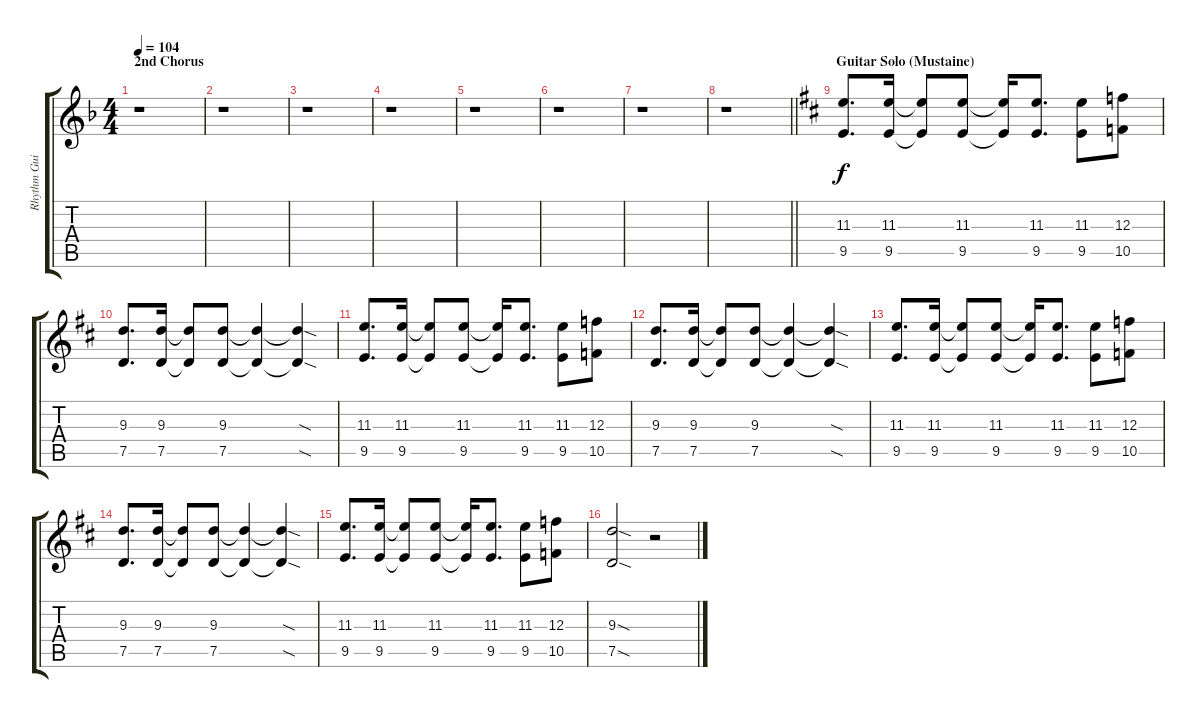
\track ("Rhythm Guitar 3" "Rhythm Gui") {instrument distortionguitar}
\staff {score tabs}
\tuning (D4 A3 F3 C3 G2 D2) {hide}
\ts (4 4)
\section ("" "2nd Chorus")
\tempo 104
\clef g2
\ks dminor
r.1{dy f} |
r.1 |
r.1 |
r.1 |
r.1 |
r.1 |
r.1 |
\barLineRight lightlight
r.1 |
\section ("" "Guitar Solo (Mustaine)")
\ks bminor
(11.3 9.5).8{d} (11.3 9.5).16 (11.3{t} 9.5{t}).8 (11.3 9.5).8 (11.3{t} 9.5{t}).16 (11.3 9.5).8{d} (11.3 9.5).8 (12.3 10.5).8 |
(9.3 7.5).8{d} (9.3 7.5).16 (9.3{t} 7.5{t}).8 (9.3 7.5).8 (9.3{t} 7.5{t}).4 (9.3{sod t} 7.5{sod t}).4 |
(11.3 9.5).8{d} (11.3 9.5).16 (11.3{t} 9.5{t}).8 (11.3 9.5).8 (11.3{t} 9.5{t}).16 (11.3 9.5).8{d} (11.3 9.5).8 (12.3 10.5).8 |
(9.3 7.5).8{d} (9.3 7.5).16 (9.3{t} 7.5{t}).8 (9.3 7.5).8 (9.3{t} 7.5{t}).4 (9.3{sod t} 7.5{sod t}).4 |
(11.3 9.5).8{d} (11.3 9.5).16 (11.3{t} 9.5{t}).8 (11.3 9.5).8 (11.3{t} 9.5{t}).16 (11.3 9.5).8{d} (11.3 9.5).8 (12.3 10.5).8 |
(9.3 7.5).8{d} (9.3 7.5).16 (9.3{t} 7.5{t}).8 (9.3 7.5).8 (9.3{t} 7.5{t}).4 (9.3{sod t} 7.5{sod t}).4 |
(11.3 9.5).8{d} (11.3 9.5).16 (11.3{t} 9.5{t}).8 (11.3 9.5).8 (11.3{t} 9.5{t}).16 (11.3 9.5).8{d} (11.3 9.5).8 (12.3 10.5).8 |
(9.3{sod} 7.5{sod}).2 r.2
